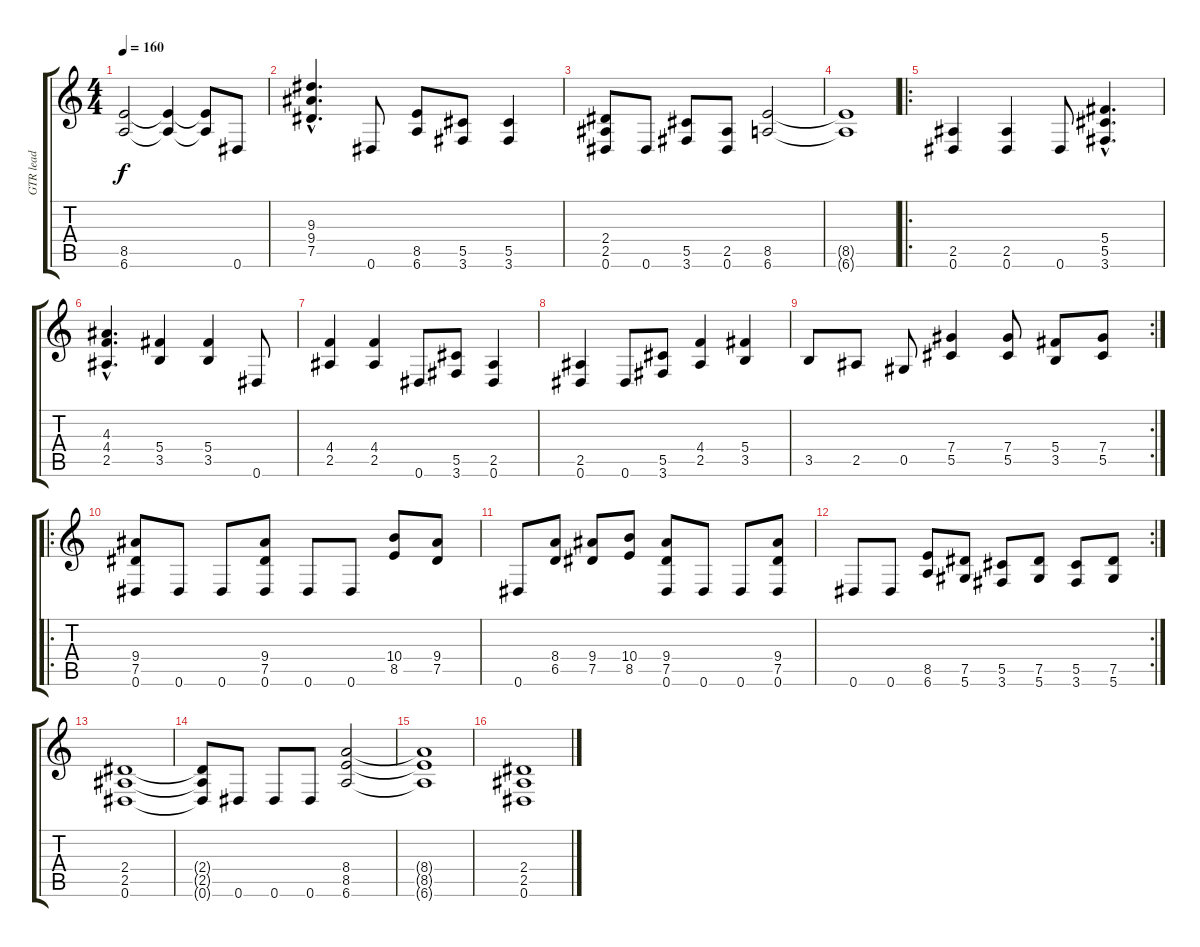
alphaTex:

\track ("GTR lead" "GTR lead") {instrument distortionguitar}
\staff {score tabs}
\tuning (Eb4 Bb3 Gb3 Db3 Ab2 Eb2) {hide}
\ts (4 4)
\tempo 160
\clef g2
\ks c
(8.5{t} 6.6{t}).2{dy f} (8.5{t} 6.6{t}).4 (8.5{t} 6.6{t}).8 0.6.8 |
(9.3{hac} 9.4{hac} 7.5{hac}).4{d} 0.6.8 (8.5 6.6).8 (5.5 3.6).8 (5.5 3.6).4 |
(2.4 2.5 0.6).8 0.6.8 (5.5 3.6).8 (2.5 0.6).8 (8.5 6.6).2 |
(8.5{t} 6.6{t}).1 |
\ro
(2.5 0.6).4 (2.5 0.6).4 0.6.8 (5.4{hac} 5.5{hac} 3.6{hac}).4{d} |
(4.3{hac} 4.4{hac} 2.5{hac}).4{d} (5.4 3.5).4 (5.4 3.5).4 0.6.8 |
(4.4 2.5).4 (4.4 2.5).4 0.6.8 (5.5 3.6).8 (2.5 0.6).4 |
(2.5 0.6).4 0.6.8 (5.5 3.6).8 (4.4 2.5).4 (5.4 3.5).4 |
\rc 2
3.5.8 2.5.8 0.5.8 (7.4 5.5).4 (7.4 5.5).8 (5.4 3.5).8 (7.4 5.5).8 |
\ro
(9.4 7.5 0.6).8 0.6.8 0.6.8 (9.4 7.5 0.6).8 0.6.8 0.6.8 (10.4 8.5).8 (9.4 7.5).8 |
0.6.8 (8.4 6.5).8 (9.4 7.5).8 (10.4 8.5).8 (9.4 7.5 0.6).8 0.6.8 0.6.8 (9.4 7.5 0.6).8 |
\rc 2
0.6.8 0.6.8 (8.5 6.6).8 (7.5 5.6).8 (5.5 3.6).8 (7.5 5.6).8 (5.5 3.6).8 (7.5 5.6).8 |
(2.4 2.5 0.6).1 |
(2.4{t} 2.5{t} 0.6{t}).8 0.6.8 0.6.8 0.6.8 (8.4 8.5 6.6).2 |
(8.4{t} 8.5{t} 6.6{t}).1 |
(2.4 2.5 0.6).1
